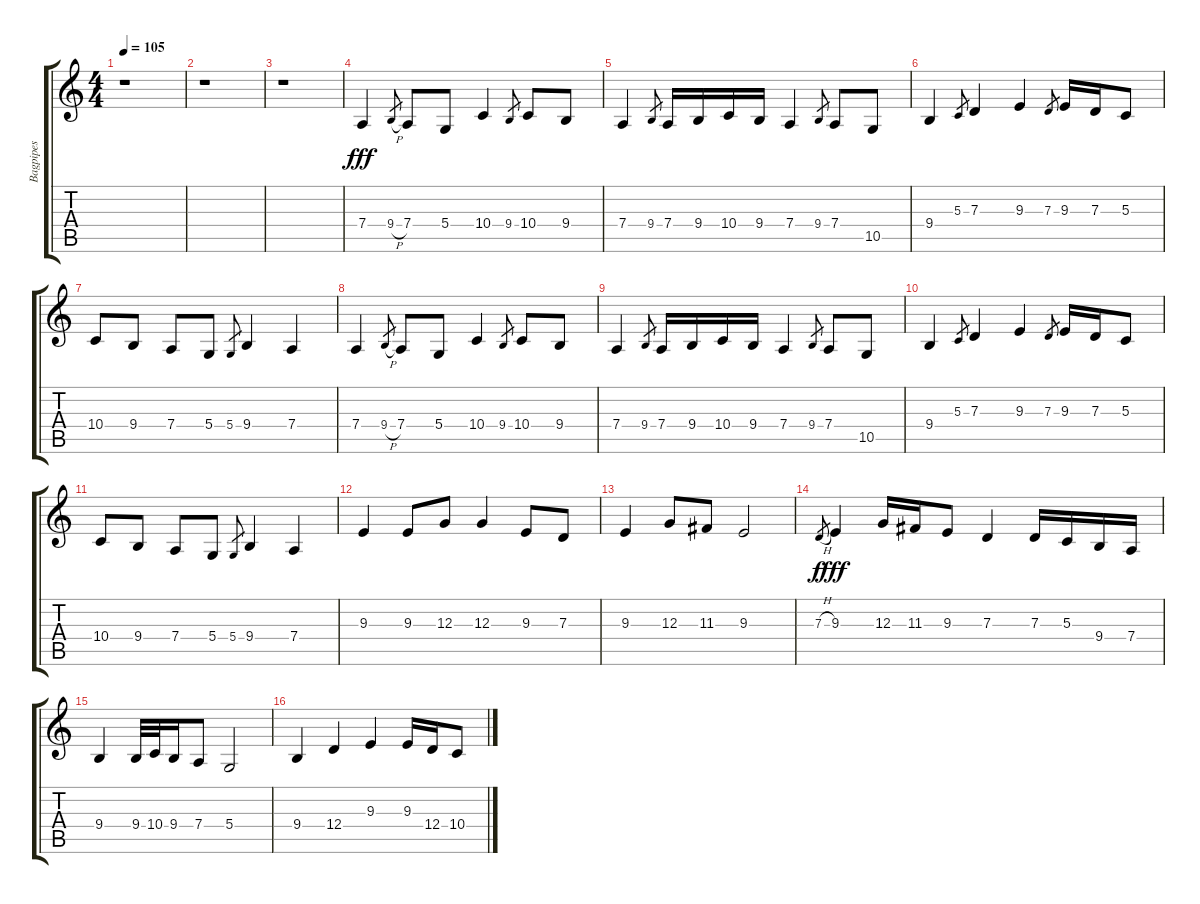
\track ("Bagpipes" "Bagpipes") {instrument viola}
\staff {score tabs}
\tuning (E4 B3 G3 D3 A2 E2) {hide}
\ts (4 4)
\tempo 105
\clef g2
\ks c
r.1{dy fff} |
r.1 |
r.1 |
7.4.4 9.4{h}.8{gr} 7.4.8 5.4.8 10.4.4 9.4.8{gr} 10.4.8 9.4.8 |
7.4.4 9.4.8{gr} 7.4.16 9.4.16 10.4.16 9.4.16 7.4.4 9.4.8{gr} 7.4.8 10.5.8 |
9.4.4 5.3.8{gr} 7.3.4 9.3.4 7.3.8{gr} 9.3.16 7.3.16 5.3.8 |
10.4.8 9.4.8 7.4.8 5.4.8 5.4.8{gr} 9.4.4 7.4.4 |
7.4.4 9.4{h}.8{gr} 7.4.8 5.4.8 10.4.4 9.4.8{gr} 10.4.8 9.4.8 |
7.4.4 9.4.8{gr} 7.4.16 9.4.16 10.4.16 9.4.16 7.4.4 9.4.8{gr} 7.4.8 10.5.8 |
9.4.4 5.3.8{gr} 7.3.4 9.3.4 7.3.8{gr} 9.3.16 7.3.16 5.3.8 |
10.4.8 9.4.8 7.4.8 5.4.8 5.4.8{gr} 9.4.4 7.4.4 |
9.3.4 9.3.8 12.3.8 12.3.4 9.3.8 7.3.8 |
9.3.4 12.3.8 11.3.8 9.3.2 |
7.3{h}.8{gr dy f} 9.3.4{dy fff} 12.3.16 11.3.16 9.3.8 7.3.4 7.3.16 5.3.16 9.4.16 7.4.16 |
9.4.4 9.4.32 10.4.32 9.4.16 7.4.8 5.4.2 |
9.4.4 12.4.4 9.3.4 9.3.16 12.4.16 10.4.8
